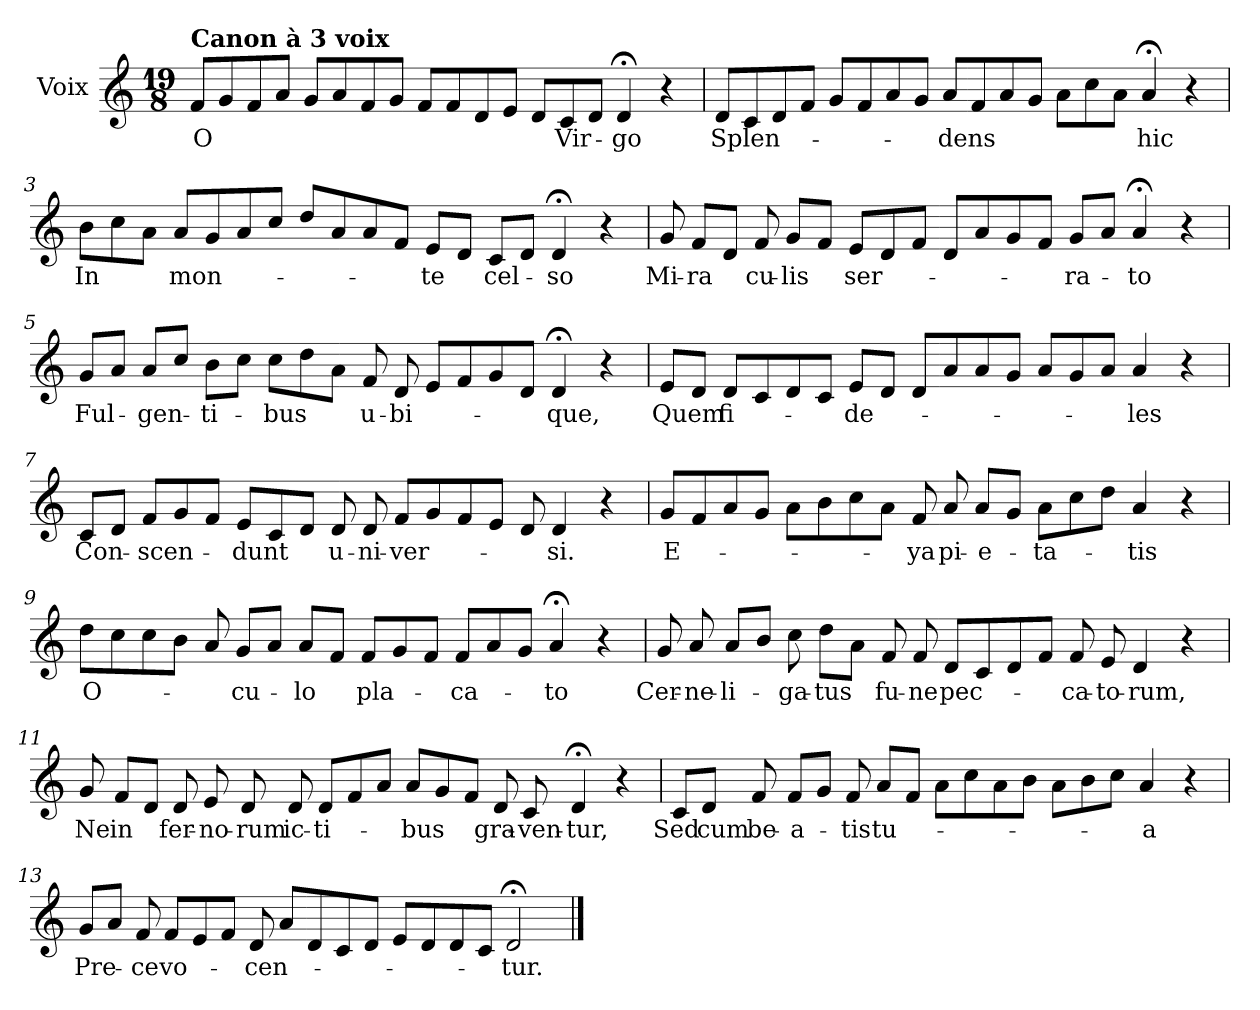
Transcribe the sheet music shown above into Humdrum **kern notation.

**kern	**text
*part1	*part1
*staff1	*staff1
*I"Voix	*
*clefG2	*
*k[]	*
*M19/8	*
=1	=1
!LO:TX:a:B:t=Canon à 3 voix	!
!	!LO:LY:b
8f/L	O
8g/	.
8f/	.
8a/J	.
8g/L	.
8a/	.
8f/	.
8g/J	.
8f/L	.
8f/	.
8d/	.
8e/J	.
8d/L	.
!	!LO:LY:b
8c/	Vir-
8d/J	.
!	!LO:LY:b
4d;</	-go
4r	.
=2	=2
!	!LO:LY:b
8d/L	-Splen-
8c/	.
8d/	.
8f/J	.
8g/L	.
8f/	.
8a/	.
8g/J	.
!	!LO:LY:b
8a/L	-dens
8f/	.
8a/	.
8g/J	.
8a\L	.
8cc\	.
8a\J	.
!	!LO:LY:b
4a;</	hic
4r	.
=3	=3
!	!LO:LY:b
8b\L	In
8cc\	.
8a\J	.
!	!LO:LY:b
8a/L	mon-
8g/	.
8a/	.
8cc/J	.
8dd/L	.
8a/	.
8a/	.
8f/J	.
!	!LO:LY:b
8e/L	-te
8d/J	.
!	!LO:LY:b
8c/L	cel-
8d/J	.
!	!LO:LY:b
4d;</	-so
4r	.
!!LO:LB:g=z
=4	=4
!	!LO:LY:b
8g/	Mi-
!	!LO:LY:b
8f/L	-ra
8d/J	.
!	!LO:LY:b
8f/	cu-
!	!LO:LY:b
8g/L	-lis
8f/J	.
!	!LO:LY:b
8e/L	ser-
8d/	.
8f/J	.
8d/L	.
8a/	.
8g/	.
8f/J	.
!	!LO:LY:b
8g/L	-ra-
8a/J	.
!	!LO:LY:b
4a;</	-to
4r	.
=5	=5
!	!LO:LY:b
8g/L	Ful-
8a/J	.
!	!LO:LY:b
8a/L	-gen-
8cc/J	.
!	!LO:LY:b
8b\L	-ti-
8cc\J	.
!	!LO:LY:b
8cc\L	-bus
8dd\	.
8a\J	.
!	!LO:LY:b
8f/	u-
!	!LO:LY:b
8d/	-bi-
8e/L	.
8f/	.
8g/	.
8d/J	.
!	!LO:LY:b
4d;</	-que,
4r	.
=6	=6
!	!LO:LY:b
8e/L	Quem
8d/J	.
!	!LO:LY:b
8d/L	fi-
8c/	.
8d/	.
8c/J	.
!	!LO:LY:b
8e/L	-de-
8d/J	.
8d/L	.
8a/	.
8a/	.
8g/J	.
8a/L	.
8g/	.
8a/J	.
!	!LO:LY:b
4a/	-les
4r	.
!!LO:LB:g=z
=7	=7
!	!LO:LY:b
8c/L	Con-
8d/J	.
!	!LO:LY:b
8f/L	-scen-
8g/	.
8f/J	.
!	!LO:LY:b
8e/L	-dunt
8c/	.
8d/J	.
!	!LO:LY:b
8d/	u-
!	!LO:LY:b
8d/	-ni-
!	!LO:LY:b
8f/L	-ver-
8g/	.
8f/	.
8e/J	.
8d/	.
!	!LO:LY:b
4d/	-si.
4r	.
=8	=8
!	!LO:LY:b
8g/L	E-
8f/	.
8a/	.
8g/J	.
8a\L	.
8b\	.
8cc\	.
8a\J	.
!	!LO:LY:b
8f/	-ya
!	!LO:LY:b
8a/	pi-
!	!LO:LY:b
8a/L	-e-
8g/J	.
!	!LO:LY:b
8a\L	-ta-
8cc\	.
8dd\J	.
!	!LO:LY:b
4a/	-tis
4r	.
=9	=9
!	!LO:LY:b
8dd\L	O-
8cc\	.
8cc\	.
8b\J	.
8a/	.
!	!LO:LY:b
8g/L	-cu-
8a/J	.
!	!LO:LY:b
8a/L	-lo
8f/J	.
!	!LO:LY:b
8f/L	pla-
8g/	.
8f/J	.
!	!LO:LY:b
8f/L	-ca-
8a/	.
8g/J	.
!	!LO:LY:b
4a;</	-to
4r	.
!!LO:LB:g=z
=10	=10
!	!LO:LY:b
8g/	Cer-
!	!LO:LY:b
8a/	-ne-
!	!LO:LY:b
8a/L	-li-
8b/J	.
!	!LO:LY:b
8cc\	-ga-
!	!LO:LY:b
8dd\L	-tus
8a\J	.
!	!LO:LY:b
8f/	fu-
!	!LO:LY:b
8f/	-ne
!	!LO:LY:b
8d/L	pec-
8c/	.
8d/	.
8f/J	.
!	!LO:LY:b
8f/	-ca-
!	!LO:LY:b
8e/	-to-
!	!LO:LY:b
4d/	-rum,
4r	.
=11	=11
!	!LO:LY:b
8g/	Ne
!	!LO:LY:b
8f/L	-in
8d/J	.
!	!LO:LY:b
8d/	fer-
!	!LO:LY:b
8e/	-no-
!	!LO:LY:b
8d/	-rum
!	!LO:LY:b
8d/	ic-
!	!LO:LY:b
8d/L	-ti-
8f/	.
8a/J	.
!	!LO:LY:b
8a/L	-bus
8g/	.
8f/J	.
!	!LO:LY:b
8d/	gra-
!	!LO:LY:b
8c/	-ven-
!	!LO:LY:b
4d;</	-tur,
4r	.
!!LO:LB:g=z
=12	=12
!	!LO:LY:b
8c/L	Sed
!	!LO:LY:b
8d/J	cum
!	!LO:LY:b
8f/	be-
!	!LO:LY:b
8f/L	-a-
8g/J	.
!	!LO:LY:b
8f/	-tis
!	!LO:LY:b
8a/L	tu-
8f/J	.
8a\L	.
8cc\	.
8a\	.
8b\J	.
8a\L	.
8b\	.
8cc\J	.
!	!LO:LY:b
4a/	-a
4r	.
=13	=13
!	!LO:LY:b
8g/L	Pre-
8a/J	.
!	!LO:LY:b
8f/	-ce
!	!LO:LY:b
8f/L	vo-
8e/	.
8f/J	.
!	!LO:LY:b
8d/	-cen-
8a/L	.
8d/	.
8c/	.
8d/J	.
8e/L	.
8d/	.
8d/	.
8c/J	.
!	!LO:LY:b
2d;</	-tur.
==	==
*-	*-
